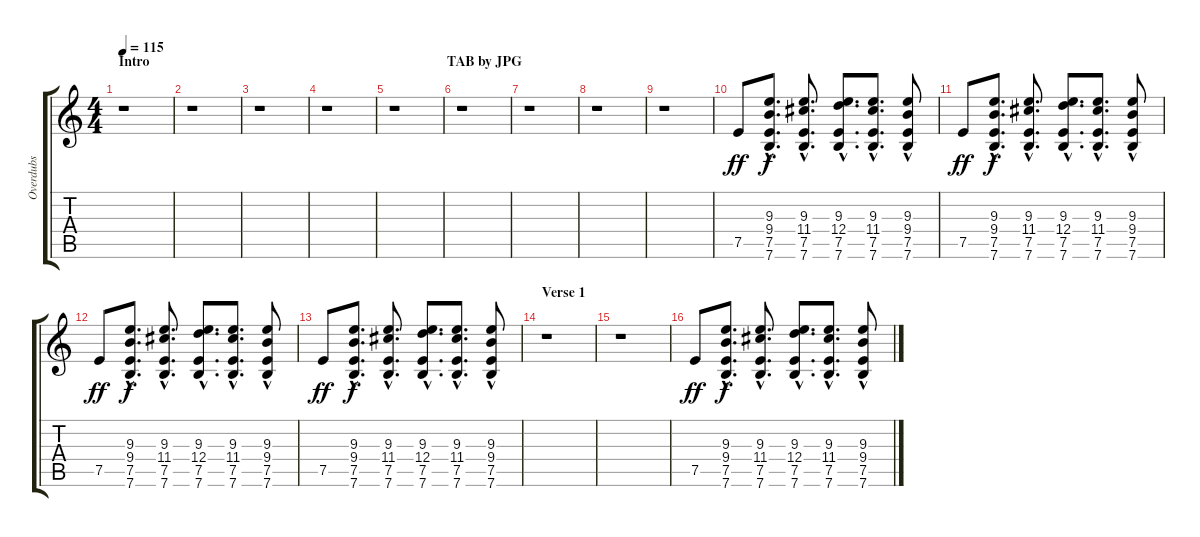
\track ("Overdubs" "Overdubs") {instrument distortionguitar}
\staff {score tabs}
\tuning (E4 B3 G3 D3 A2 E2) {hide}
\ts (4 4)
\section ("" "Intro                                                                                     TAB by JPG")
\tempo 115
\clef g2
\ks c
r.1{dy ff instrument distortionguitar} |
r.1 |
r.1 |
r.1 |
r.1 |
r.1 |
r.1 |
r.1 |
r.1 |
7.5.8 (9.3{hac} 9.4{hac} 7.5{hac} 7.6{hac}).8{d dy f} (9.3{hac} 11.4{hac} 7.5{hac} 7.6{hac}).8{d} (9.3{hac} 12.4{hac} 7.5{hac} 7.6{hac}).8{d} (9.3{hac} 11.4{hac} 7.5{hac} 7.6{hac}).8{d} (9.3 9.4{hac} 7.5 7.6).8 |
7.5.8{dy ff} (9.3{hac} 9.4{hac} 7.5{hac} 7.6{hac}).8{d dy f} (9.3{hac} 11.4{hac} 7.5{hac} 7.6{hac}).8{d} (9.3{hac} 12.4{hac} 7.5{hac} 7.6{hac}).8{d} (9.3{hac} 11.4{hac} 7.5{hac} 7.6{hac}).8{d} (9.3 9.4{hac} 7.5 7.6).8 |
7.5.8{dy ff} (9.3{hac} 9.4{hac} 7.5{hac} 7.6{hac}).8{d dy f} (9.3{hac} 11.4{hac} 7.5{hac} 7.6{hac}).8{d} (9.3{hac} 12.4{hac} 7.5{hac} 7.6{hac}).8{d} (9.3{hac} 11.4{hac} 7.5{hac} 7.6{hac}).8{d} (9.3 9.4{hac} 7.5 7.6).8 |
7.5.8{dy ff} (9.3{hac} 9.4{hac} 7.5{hac} 7.6{hac}).8{d dy f} (9.3{hac} 11.4{hac} 7.5{hac} 7.6{hac}).8{d} (9.3{hac} 12.4{hac} 7.5{hac} 7.6{hac}).8{d} (9.3{hac} 11.4{hac} 7.5{hac} 7.6{hac}).8{d} (9.3 9.4{hac} 7.5 7.6).8 |
\section ("" "Verse 1")
r.1 |
r.1 |
7.5.8{dy ff} (9.3{hac} 9.4{hac} 7.5{hac} 7.6{hac}).8{d dy f} (9.3{hac} 11.4{hac} 7.5{hac} 7.6{hac}).8{d} (9.3{hac} 12.4{hac} 7.5{hac} 7.6{hac}).8{d} (9.3{hac} 11.4{hac} 7.5{hac} 7.6{hac}).8{d} (9.3 9.4{hac} 7.5 7.6).8
